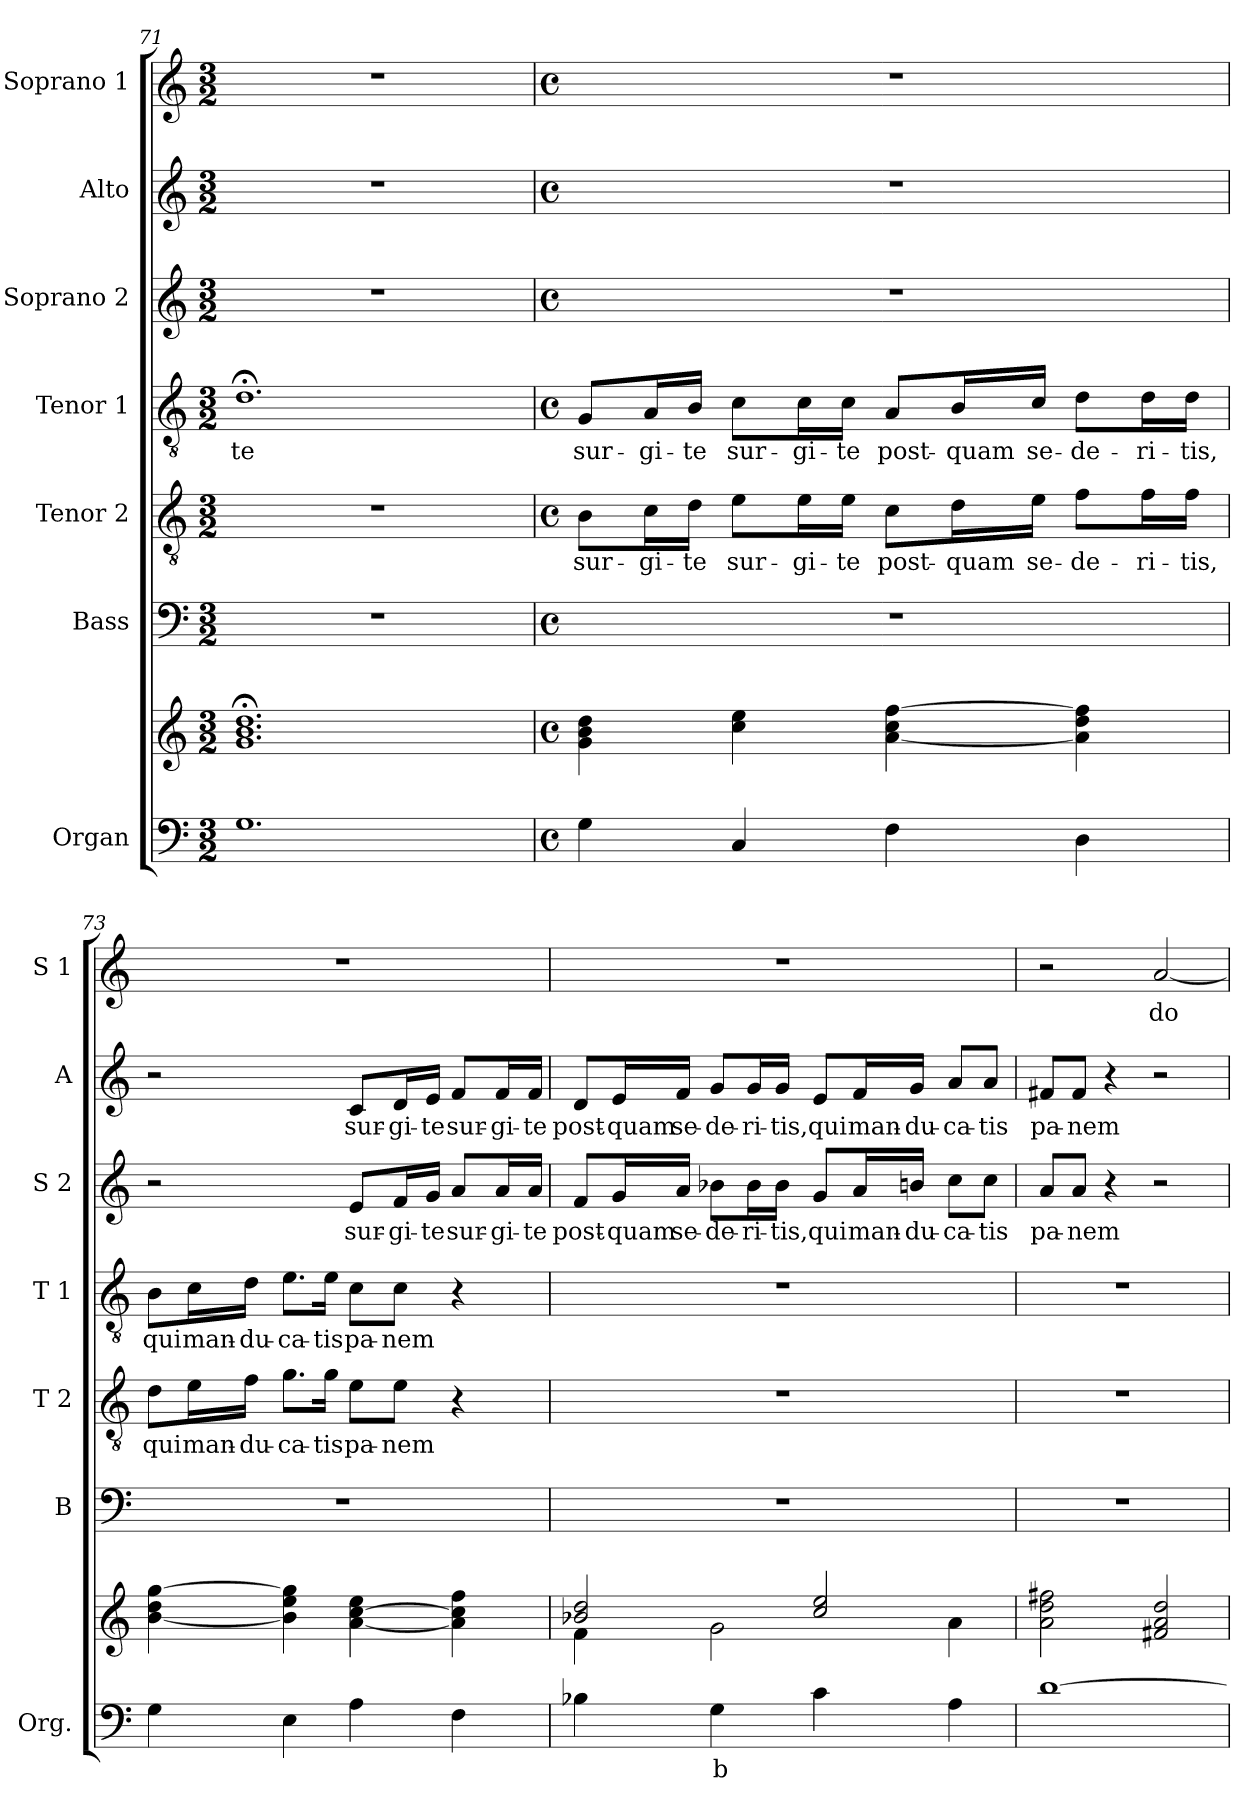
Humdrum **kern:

**kern	**text	**kern	**kern	**kern	**text	**kern	**text	**kern	**text	**kern	**text	**kern	**text
*part7	*part7	*part7	*part6	*part5	*part5	*part4	*part4	*part3	*part3	*part2	*part2	*part1	*part1
*staff8	*staff8	*staff7	*staff6	*staff5	*staff5	*staff4	*staff4	*staff3	*staff3	*staff2	*staff2	*staff1	*staff1
*I"Organ	*	*	*I"Bass	*I"Tenor 2	*	*I"Tenor 1	*	*I"Soprano 2	*	*I"Alto	*	*I"Soprano 1	*
*I'Org.	*	*	*I'B	*I'T 2	*	*I'T 1	*	*I'S 2	*	*I'A	*	*I'S 1	*
*clefF4	*	*clefG2	*clefF4	*clefGv2	*	*clefGv2	*	*clefG2	*	*clefG2	*	*clefG2	*
*k[]	*	*k[]	*k[]	*k[]	*	*k[]	*	*k[]	*	*k[]	*	*k[]	*
*M3/2	*	*M3/2	*M3/2	*M3/2	*	*M3/2	*	*M3/2	*	*M3/2	*	*M3/2	*
=71	=71	=71	=71	=71	=71	=71	=71	=71	=71	=71	=71	=71	=71
!	!	!	!	!	!	!	!LO:LY:b	!	!	!	!	!	!
1.G	.	1.g!;< 1.b!;< 1.dd!;<	1.r	1.r	.	1.d;<	-te	1.r	.	1.r	.	1.r	.
!!LO:PB:g=z
=72	=72	=72	=72	=72	=72	=72	=72	=72	=72	=72	=72	=72	=72
*M4/4	*	*M4/4	*M4/4	*M4/4	*	*M4/4	*	*M4/4	*	*M4/4	*	*M4/4	*
*met(c)	*	*met(c)	*met(c)	*met(c)	*	*met(c)	*	*met(c)	*	*met(c)	*	*met(c)	*
*	*	*	*	*	*	*	*	*	*	*	*	*MM90	*
!	!	!	!	!	!LO:LY:b	!	!LO:LY:b	!	!	!	!	!	!
4G\	.	4g!\ 4b!\ 4dd!\	1r	8B\L	sur-	8G/L	sur-	1r	.	1r	.	1r	.
!	!	!	!	!	!LO:LY:b	!	!LO:LY:b	!	!	!	!	!	!
.	.	.	.	16c\L	-gi-	16A/L	-gi-	.	.	.	.	.	.
!	!	!	!	!	!LO:LY:b	!	!LO:LY:b	!	!	!	!	!	!
.	.	.	.	16d\JJ	-te	16B/JJ	-te	.	.	.	.	.	.
!	!	!	!	!	!LO:LY:b	!	!LO:LY:b	!	!	!	!	!	!
4C/	.	4cc!\ 4ee!\	.	8e\L	sur-	8c\L	sur-	.	.	.	.	.	.
!	!	!	!	!	!LO:LY:b	!	!LO:LY:b	!	!	!	!	!	!
.	.	.	.	16e\L	-gi-	16c\L	-gi-	.	.	.	.	.	.
!	!	!	!	!	!LO:LY:b	!	!LO:LY:b	!	!	!	!	!	!
.	.	.	.	16e\JJ	-te	16c\JJ	-te	.	.	.	.	.	.
!	!	!	!	!	!LO:LY:b	!	!LO:LY:b	!	!	!	!	!	!
4F\	.	[4a!\ 4cc!\ [4ff!\	.	8c\L	post-	8A/L	post-	.	.	.	.	.	.
!	!	!	!	!	!LO:LY:b	!	!LO:LY:b	!	!	!	!	!	!
.	.	.	.	16d\L	-quam	16B/L	-quam	.	.	.	.	.	.
!	!	!	!	!	!LO:LY:b	!	!LO:LY:b	!	!	!	!	!	!
.	.	.	.	16e\JJ	se-	16c/JJ	se-	.	.	.	.	.	.
!	!	!	!	!	!LO:LY:b	!	!LO:LY:b	!	!	!	!	!	!
4D\	.	4a!\] 4dd!\ 4ff!\]	.	8f\L	-de-	8d\L	-de-	.	.	.	.	.	.
!	!	!	!	!	!LO:LY:b	!	!LO:LY:b	!	!	!	!	!	!
.	.	.	.	16f\L	-ri-	16d\L	-ri-	.	.	.	.	.	.
!	!	!	!	!	!LO:LY:b	!	!LO:LY:b	!	!	!	!	!	!
.	.	.	.	16f\JJ	-tis,	16d\JJ	-tis,	.	.	.	.	.	.
=73	=73	=73	=73	=73	=73	=73	=73	=73	=73	=73	=73	=73	=73
!	!	!	!	!	!LO:LY:b	!	!LO:LY:b	!	!	!	!	!	!
4G\	.	[4b!\ 4dd!\ [4gg!\	1r	8d\L	qui	8B\L	qui	2r	.	2r	.	1r	.
!	!	!	!	!	!LO:LY:b	!	!LO:LY:b	!	!	!	!	!	!
.	.	.	.	16e\L	man-	16c\L	man-	.	.	.	.	.	.
!	!	!	!	!	!LO:LY:b	!	!LO:LY:b	!	!	!	!	!	!
.	.	.	.	16f\JJ	-du-	16d\JJ	-du-	.	.	.	.	.	.
!	!	!	!	!	!LO:LY:b	!	!LO:LY:b	!	!	!	!	!	!
4E\	.	4b!\] 4ee!\ 4gg!\]	.	8.g\L	-ca-	8.e\L	-ca-	.	.	.	.	.	.
!	!	!	!	!	!LO:LY:b	!	!LO:LY:b	!	!	!	!	!	!
.	.	.	.	16g\Jk	-tis	16e\Jk	-tis	.	.	.	.	.	.
!	!	!	!	!	!LO:LY:b	!	!LO:LY:b	!	!LO:LY:b	!	!LO:LY:b	!	!
4A\	.	[4a!\ [4cc!\ 4ee!\	.	8e\L	pa-	8c\L	pa-	8e/L	sur-	8c/L	sur-	.	.
!	!	!	!	!	!LO:LY:b	!	!LO:LY:b	!	!LO:LY:b	!	!LO:LY:b	!	!
.	.	.	.	8e\J	-nem	8c\J	-nem	16f/L	-gi-	16d/L	-gi-	.	.
!	!	!	!	!	!	!	!	!	!LO:LY:b	!	!LO:LY:b	!	!
.	.	.	.	.	.	.	.	16g/JJ	-te	16e/JJ	-te	.	.
!	!	!	!	!	!	!	!	!	!LO:LY:b	!	!LO:LY:b	!	!
4F\	.	4a!\] 4cc!\] 4ff!\	.	4r	.	4r	.	8a/L	sur-	8f/L	sur-	.	.
!	!	!	!	!	!	!	!	!	!LO:LY:b	!	!LO:LY:b	!	!
.	.	.	.	.	.	.	.	16a/L	-gi-	16f/L	-gi-	.	.
!	!	!	!	!	!	!	!	!	!LO:LY:b	!	!LO:LY:b	!	!
.	.	.	.	.	.	.	.	16a/JJ	-te	16f/JJ	-te	.	.
!!LO:PB:g=z
=74	=74	=74	=74	=74	=74	=74	=74	=74	=74	=74	=74	=74	=74
*	*	*^	*	*	*	*	*	*	*	*	*	*	*
!	!	!	!	!	!	!	!	!	!	!LO:LY:b	!	!LO:LY:b	!	!
4B-X\	.	2b-X!/ 2dd!/	4f!\	1r	1r	.	1r	.	8f/L	post-	8d/L	post-	1r	.
!	!	!	!	!	!	!	!	!	!	!LO:LY:b	!	!LO:LY:b	!	!
.	.	.	.	.	.	.	.	.	16g/L	-quam	16e/L	-quam	.	.
!	!	!	!	!	!	!	!	!	!	!LO:LY:b	!	!LO:LY:b	!	!
.	.	.	.	.	.	.	.	.	16a/JJ	se-	16f/JJ	se-	.	.
!	!LO:LY:b	!	!	!	!	!	!	!	!	!LO:LY:b	!	!LO:LY:b	!	!
4G\	b	.	2g!\	.	.	.	.	.	8b-X\L	-de-	8g/L	-de-	.	.
!	!	!	!	!	!	!	!	!	!	!LO:LY:b	!	!LO:LY:b	!	!
.	.	.	.	.	.	.	.	.	16b-\L	-ri-	16g/L	-ri-	.	.
!	!	!	!	!	!	!	!	!	!	!LO:LY:b	!	!LO:LY:b	!	!
.	.	.	.	.	.	.	.	.	16b-\JJ	-tis,	16g/JJ	-tis,	.	.
!	!	!	!	!	!	!	!	!	!	!LO:LY:b	!	!LO:LY:b	!	!
4c\	.	2cc!/ 2ee!/	.	.	.	.	.	.	8g/L	qui	8e/L	qui	.	.
!	!	!	!	!	!	!	!	!	!	!LO:LY:b	!	!LO:LY:b	!	!
.	.	.	.	.	.	.	.	.	16a/L	man-	16f/L	man-	.	.
!	!	!	!	!	!	!	!	!	!	!LO:LY:b	!	!LO:LY:b	!	!
.	.	.	.	.	.	.	.	.	16bn/JJ	-du-	16g/JJ	-du-	.	.
!	!	!	!	!	!	!	!	!	!	!LO:LY:b	!	!LO:LY:b	!	!
4A\	.	.	4a!\	.	.	.	.	.	8cc\L	-ca-	8a/L	-ca-	.	.
!	!	!	!	!	!	!	!	!	!	!LO:LY:b	!	!LO:LY:b	!	!
.	.	.	.	.	.	.	.	.	8cc\J	-tis	8a/J	-tis	.	.
*	*	*v	*v	*	*	*	*	*	*	*	*	*	*	*
=75	=75	=75	=75	=75	=75	=75	=75	=75	=75	=75	=75	=75	=75
!	!	!	!	!	!	!	!	!	!LO:LY:b	!	!LO:LY:b	!	!
[1d	.	2a!\ 2dd!\ 2ff#X!\	1r	1r	.	1r	.	8a/L	pa-	8f#X/L	pa-	2r	.
!	!	!	!	!	!	!	!	!	!LO:LY:b	!	!LO:LY:b	!	!
.	.	.	.	.	.	.	.	8a/J	-nem	8f#/J	-nem	.	.
.	.	.	.	.	.	.	.	4r	.	4r	.	.	.
!	!	!	!	!	!	!	!	!	!	!	!	!	!LO:LY:b
.	.	2f#X!/ 2a!/ 2dd!/	.	.	.	.	.	2r	.	2r	.	[2a/	do-
=	=	=	=	=	=	=	=	=	=	=	=	=	=
*-	*-	*-	*-	*-	*-	*-	*-	*-	*-	*-	*-	*-	*-
